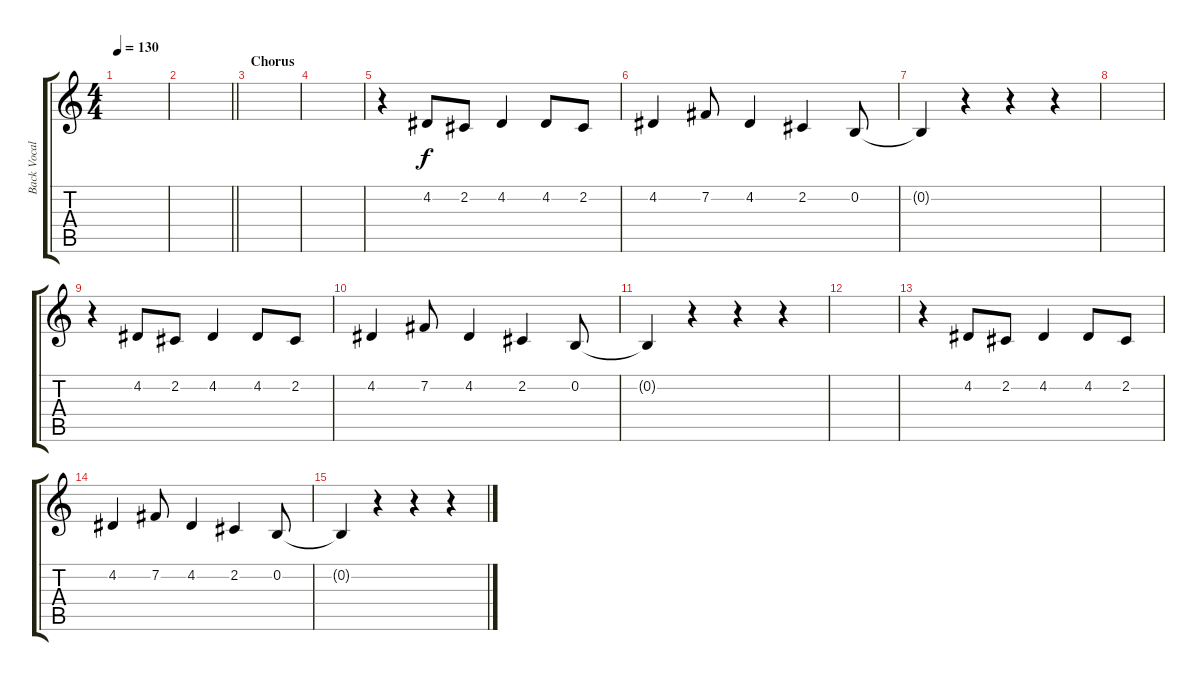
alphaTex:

\track ("Back Vocals" "Back Vocal") {instrument tenorsax}
\staff {score tabs}
\tuning (E4 B3 G3 D3 A2 E2) {hide}
\ts (4 4)
\tempo 130
\clef g2
\ks c
|
\barLineRight lightlight
|
\section ("" "Chorus")
|
|
r.4 4.2.8 2.2.8 4.2.4 4.2.8 2.2.8 |
4.2.4 7.2.8 4.2.4 2.2.4 0.2.8 |
0.2{t}.4 r.4 r.4 r.4 |
|
r.4 4.2.8 2.2.8 4.2.4 4.2.8 2.2.8 |
4.2.4 7.2.8 4.2.4 2.2.4 0.2.8 |
0.2{t}.4 r.4 r.4 r.4 |
|
r.4 4.2.8 2.2.8 4.2.4 4.2.8 2.2.8 |
4.2.4 7.2.8 4.2.4 2.2.4 0.2.8 |
0.2{t}.4 r.4 r.4 r.4
